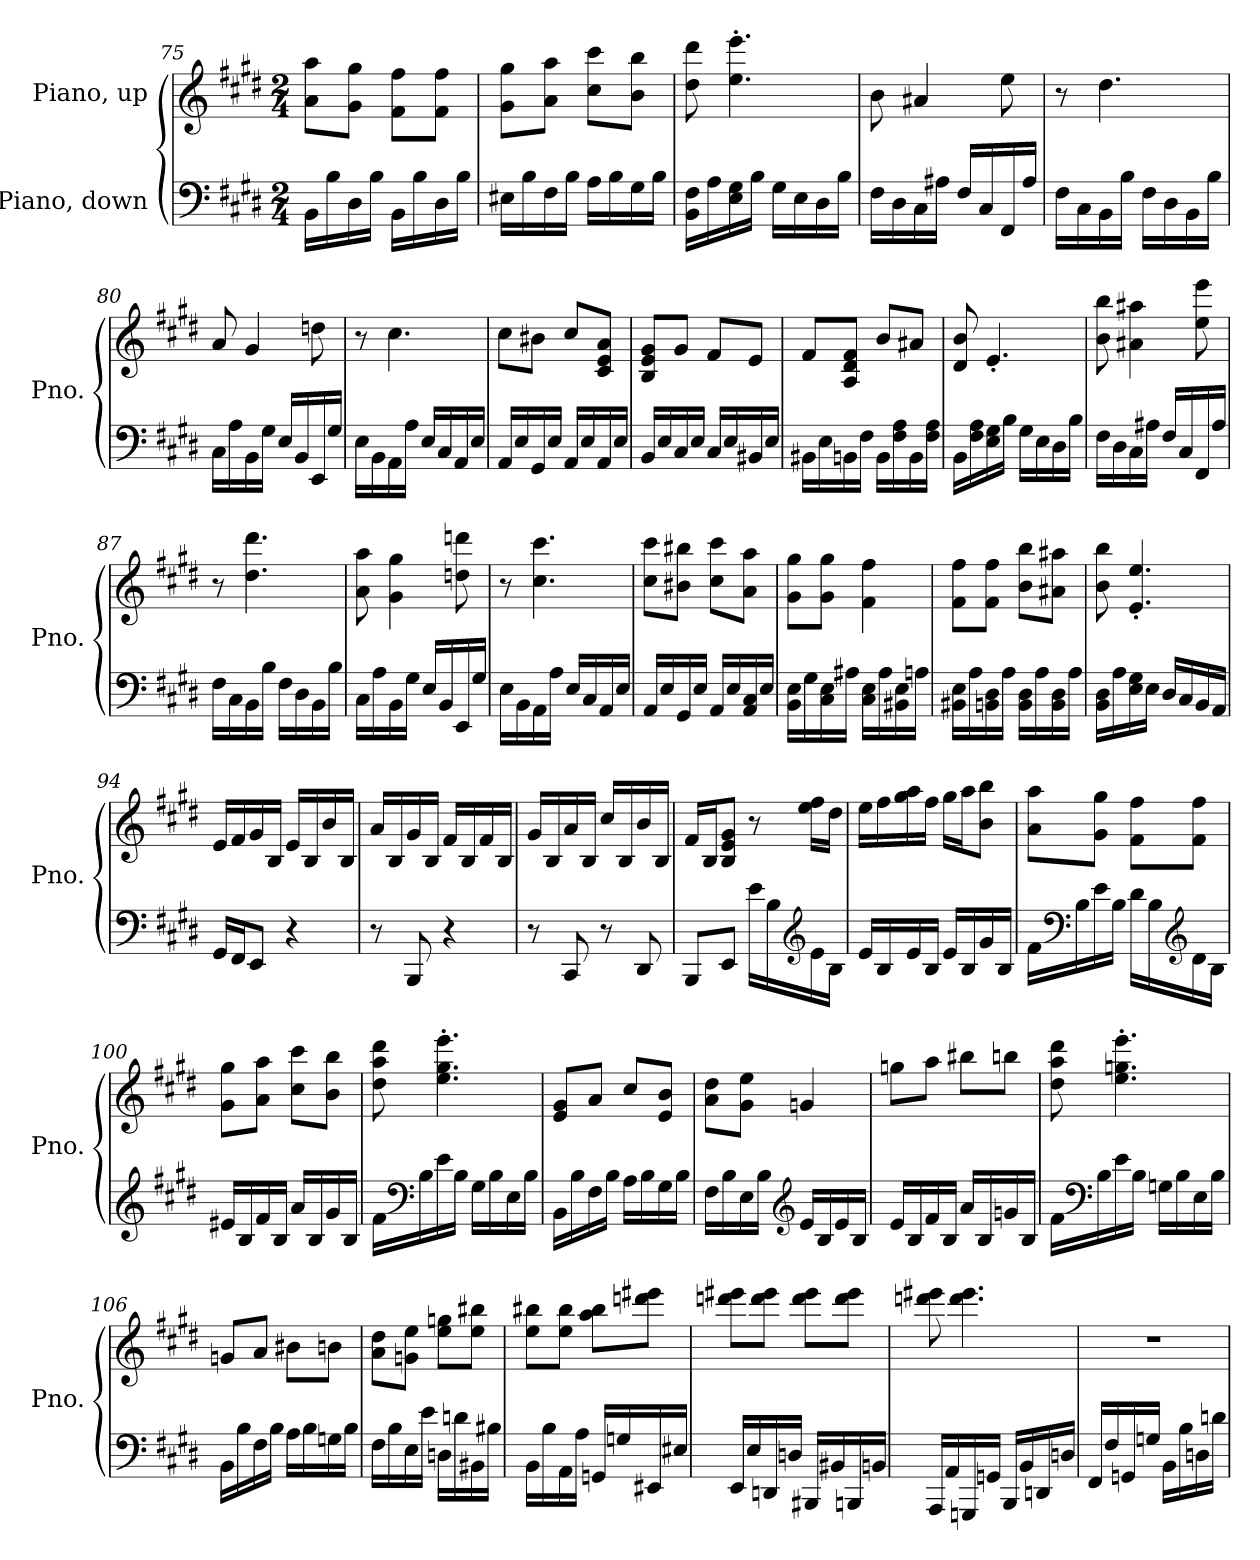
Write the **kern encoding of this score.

**kern	**kern
*part2	*part1
*staff2	*staff1
*I"Piano, down	*I"Piano, up
*I'Pno.	*I'Pno.
!!LO:LB:g=z
*clefF4	*clefG2
*k[f#c#g#d#]	*k[f#c#g#d#]
*M2/4	*M2/4
=75	=75
16BB\LL	8a\ 8aa\L
16B\	.
16D#\	8g#\ 8gg#\J
16B\JJ	.
16BB\LL	8f#\ 8ff#\L
16B\	.
16D#\	8f#\ 8ff#\J
16B\JJ	.
=76	=76
16E#X\LL	8g#\ 8gg#\L
16B\	.
16F#\	8a\ 8aa\J
16B\JJ	.
16A\LL	8cc#\ 8ccc#\L
16B\	.
16G#\	8b\ 8bb\J
16B\JJ	.
=77	=77
16BB\ 16F#\LL	8dd#\ 8ddd#\
16A\	.
16E\ 16G#\	4.ee\' 4.eee\'
16B\JJ	.
16G#\LL	.
16E\	.
16D#\	.
16B\JJ	.
=78	=78
16F#\LL	8b\
16D#\	.
16C#\	4a#X/
16A#X\JJ	.
16F#/LL	.
16C#/	.
16FF#/	8ee\
16A#/JJ	.
!!LO:LB:g=z
=79	=79
16F#\LL	8r
16C#\	.
16BB\	4.dd#\
16B\JJ	.
16F#\LL	.
16D#\	.
16BB\	.
16B\JJ	.
=80	=80
16C#\LL	8a/
16A\	.
16BB\	4g#/
16G#\JJ	.
16E/LL	.
16BB/	.
16EE/	8ddn\
16G#/JJ	.
=81	=81
16E\LL	8r
16BB\	.
16AA\	4.cc#\
16A\JJ	.
16E/LL	.
16C#/	.
16AA/	.
16E/JJ	.
=82	=82
16AA/LL	8cc#\L
16E/	.
16GG#/	8b#X\J
16E/JJ	.
16AA/LL	8cc#/L
16E/	.
16AA/	8c#/ 8e/ 8a/J
16E/JJ	.
!!LO:LB:g=z
=83	=83
16BB/LL	8B/ 8e/ 8g#/L
16E/	.
16C#/	8g#/J
16E/JJ	.
16C#/LL	8f#/L
16E/	.
16BB#X/	8e/J
16E/JJ	.
=84	=84
16BB#X\LL	8f#/L
16E\	.
16BBn\	8A/ 8d#/ 8f#/J
16F#\JJ	.
16BB\LL	8b/L
16F#\ 16A\	.
16BB\	8a#X/J
16F#\ 16A\JJ	.
=85	=85
16BB\LL	8d#/ 8b/
16F#\ 16A\	.
16E\ 16G#\	4.e'/
16B\JJ	.
16G#\LL	.
16E\	.
16D#\	.
16B\JJ	.
=86	=86
16F#\LL	8b\ 8bb\
16D#\	.
16C#\	4a#X\ 4aa#X\
16A#X\JJ	.
16F#/LL	.
16C#/	.
16FF#/	8ee\ 8eee\
16A#/JJ	.
!!LO:LB:g=z
=87	=87
16F#\LL	8r
16C#\	.
16BB\	4.dd#\ 4.ddd#\
16B\JJ	.
16F#\LL	.
16D#\	.
16BB\	.
16B\JJ	.
=88	=88
16C#\LL	8a\ 8aa\
16A\	.
16BB\	4g#\ 4gg#\
16G#\JJ	.
16E/LL	.
16BB/	.
16EE/	8ddn\ 8dddn\
16G#/JJ	.
=89	=89
16E\LL	8r
16BB\	.
16AA\	4.cc#\ 4.ccc#\
16A\JJ	.
16E/LL	.
16C#/	.
16AA/	.
16E/JJ	.
=90	=90
16AA/LL	8cc#\ 8ccc#\L
16E/	.
16GG#/	8b#X\ 8bb#X\J
16E/JJ	.
16AA/LL	8cc#\ 8ccc#\L
16E/	.
16AA/ 16C#/	8a\ 8aa\J
16E/JJ	.
!!LO:LB:g=z
=91	=91
16BB\ 16E\LL	8g#\ 8gg#\L
16G#\	.
16C#\ 16E\	8g#\ 8gg#\J
16A#X\JJ	.
16C#\ 16E\LL	4f#\ 4ff#\
16A#\	.
16BB#X\ 16E\	.
16An\JJ	.
=92	=92
16BB#X\ 16E\LL	8f#\ 8ff#\L
16A\	.
16BBn\ 16D#\	8f#\ 8ff#\J
16A\JJ	.
16BB\ 16D#\LL	8b\ 8bb\L
16A\	.
16BB\ 16D#\	8a#X\ 8aa#X\J
16A\JJ	.
=93	=93
16BB\ 16D#\LL	8b\ 8bb\
16A\	.
16E\ 16G#\	4.e/' 4.ee/'
16E\JJ	.
16D#/LL	.
16C#/	.
16BB/	.
16AA/JJ	.
=94	=94
16GG#/LL	16e/LL
16FF#/J	16f#/
8EE/J	16g#/
.	16B/JJ
4r	16e/LL
.	16B/
.	16b/
.	16B/JJ
!!LO:PB:g=z
=95	=95
8r	16a/LL
.	16B/
8BBB/	16g#/
.	16B/JJ
4r	16f#/LL
.	16B/
.	16f#/
.	16B/JJ
=96	=96
8r	16g#/LL
.	16B/
8CC#/	16a/
.	16B/JJ
8r	16cc#/LL
.	16B/
8DD#/	16b/
.	16B/JJ
=97	=97
8BBB/L	16f#/LL
.	16B/J
8EE/J	8B/ 8e/ 8g#/J
16e\LL	8r
16B\	.
*clefG2	*
16e\	16ee\ 16ff#\LL
16B\JJ	16dd#\JJ
=98	=98
16e/LL	16ee\LL
16B/	16ff#\
16e/	16gg#\ 16aa\
16B/JJ	16ff#\JJ
16e/LL	16gg#\LL
16B/	16aa\J
16g#/	8b\ 8bb\J
16B/JJ	.
!!LO:LB:g=z
=99	=99
16f#\LL	8a\ 8aa\L
*clefF4	*
16B\	.
16e\	8g#\ 8gg#\J
16B\JJ	.
16d#\LL	8f#\ 8ff#\L
16B\	.
*clefG2	*
16d#\	8f#\ 8ff#\J
16B\JJ	.
=100	=100
16e#X/LL	8g#\ 8gg#\L
16B/	.
16f#/	8a\ 8aa\J
16B/JJ	.
16a/LL	8cc#\ 8ccc#\L
16B/	.
16g#/	8b\ 8bb\J
16B/JJ	.
=101	=101
16f#\LL	8dd#\ 8aa\ 8ddd#\
*clefF4	*
16B\	.
16e\	4.ee\' 4.gg#\' 4.eee\'
16B\JJ	.
16G#\LL	.
16B\	.
16E\	.
16B\JJ	.
=102	=102
16BB\LL	8e/ 8g#/L
16B\	.
16F#\	8a/J
16B\JJ	.
16A\LL	8cc#/L
16B\	.
16G#\	8e/ 8b/J
16B\JJ	.
!!LO:LB:g=z
=103	=103
16F#\LL	8a\ 8dd#\L
16B\	.
16E\	8g#\ 8ee\J
16B\JJ	.
*clefG2	*
16e/LL	4gn/
16B/	.
16e/	.
16B/JJ	.
=104	=104
16e/LL	8ggn\L
16B/	.
16f#/	8aa\J
16B/JJ	.
16a/LL	8bb#X\L
16B/	.
16gn/	8bbn\J
16B/JJ	.
=105	=105
16f#\LL	8dd#\ 8aa\ 8ddd#\
*clefF4	*
16B\	.
16e\	4.ee\' 4.ggn\' 4.eee\'
16B\JJ	.
16Gn\LL	.
16B\	.
16E\	.
16B\JJ	.
=106	=106
16BB\LL	8gn/L
16B\	.
16F#\	8a/J
16B\JJ	.
16A\LL	8b#X\L
16B\	.
16Gn\	8bn\J
16B\JJ	.
!!LO:LB:g=z
=107	=107
16F#\LL	8a\ 8dd#\L
16B\	.
16E\	8gn\ 8ee\J
16e\JJ	.
16Dn\LL	8ee\ 8ggn\L
16dn\	.
16BB#X\	8ee\ 8bb#X\J
16B#X\JJ	.
=108	=108
16BB\LL	8ee\ 8bb#X\L
16B\	.
16AA\	8ee\ 8bb#\J
16A\JJ	.
16GGn/LL	8aa\ 8bb#\L
16Gn/	.
16EE#X/	8dddn\ 8eee#X\J
16E#X/JJ	.
=109	=109
16EE/LL	8dddn\ 8eee#X\L
16E/	.
16DDn/	8ddd\ 8eee#\J
16Dn/JJ	.
16BBB#X/LL	8ddd\ 8eee#\L
16BB#X/	.
16BBBn/	8ddd\ 8eee#\J
16BBn/JJ	.
!!LO:LB:g=z
=110	=110
16AAA/LL	8dddn\ 8eee#X\
16AA/	.
16GGGn/	4.ddd\ 4.eee#\
16GGn/JJ	.
16BBB/LL	.
16BB/	.
16DDn/	.
16Dn/JJ	.
=111	=111
16FF#/LL	2r
16F#/	.
16GGn/	.
16Gn/JJ	.
16BB\LL	.
16B\	.
16Dn\	.
16dn\JJ	.
=	=
*-	*-
